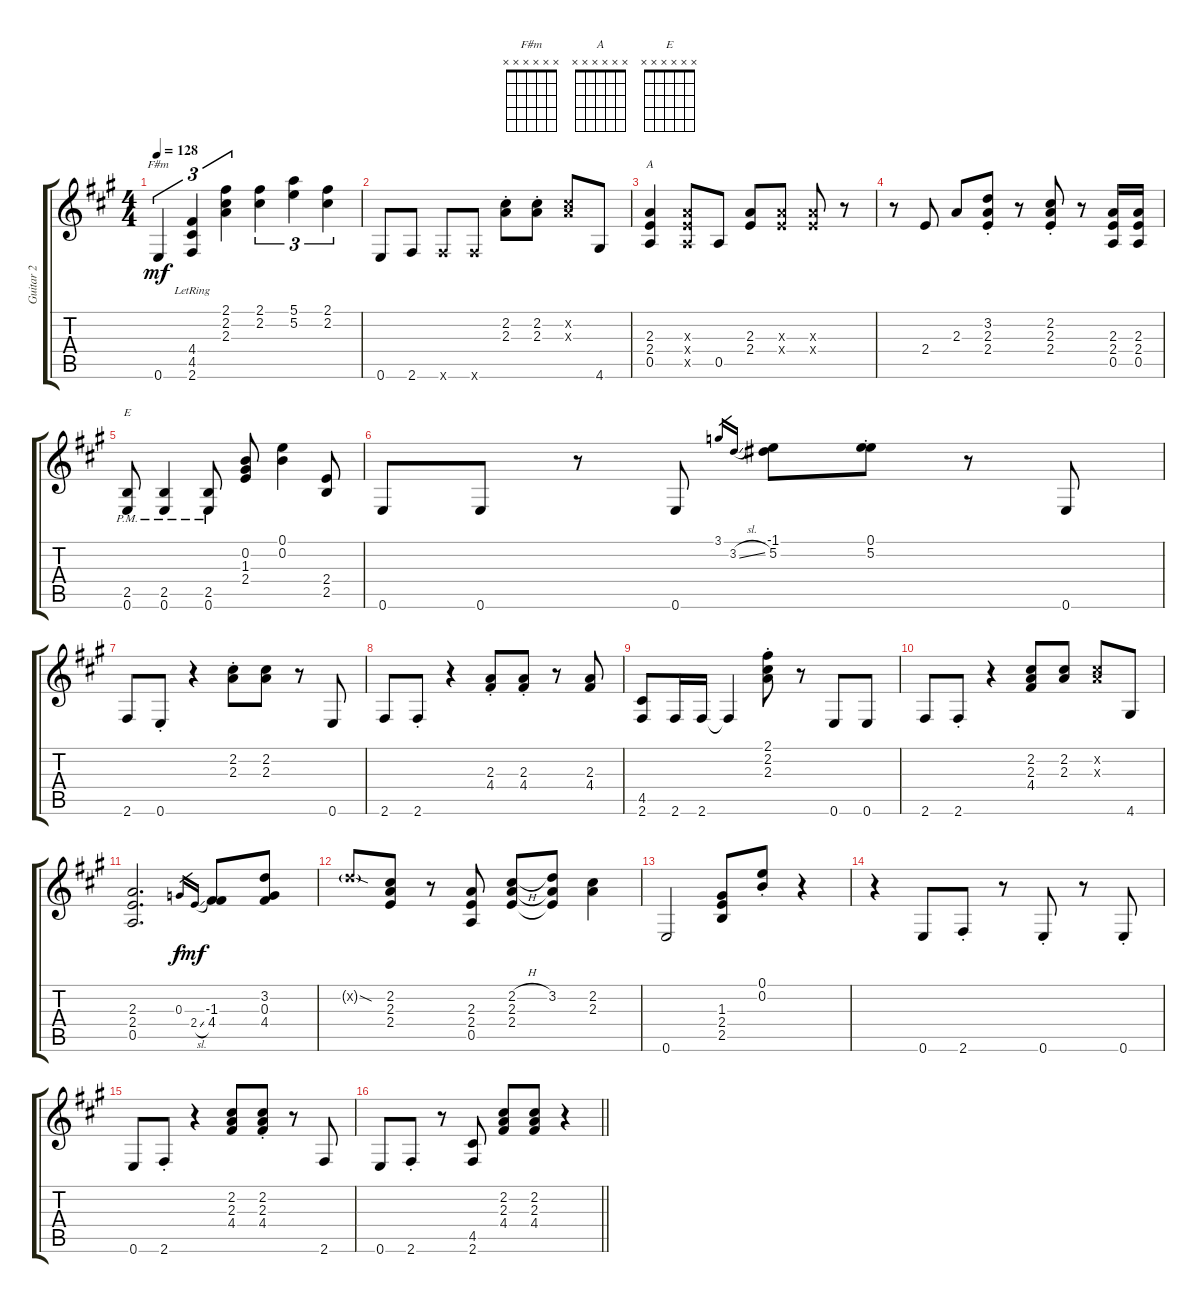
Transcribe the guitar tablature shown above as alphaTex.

\track ("Guitar 2" "Guitar 2") {instrument overdrivenguitar}
\staff {score tabs}
\tuning (E4 B3 G3 D3 A2 E2) {hide}
\chord ("F#m" x x x x x x)
\chord ("A" x x x x x x)
\chord ("E" x x x x x x)
\ts (4 4)
\tempo 128
\clef g2
\ks f#minor
0.6.4{tu (3 2) ch "F#m" dy mf} (4.4{lr} 4.5{lr} 2.6{lr}).4{tu (3 2)} (2.1 2.2 2.3).4{tu (3 2)} (2.1 2.2).4{tu (3 2)} (5.1 5.2).4{tu (3 2)} (2.1 2.2).4{tu (3 2)} |
0.6.8 2.6.8 2.6{x}.8 2.6{x}.8 (2.2{st} 2.3{st}).8 (2.2{st} 2.3{st}).8 (2.2{x} 2.3{x}).8 4.6.8 |
(2.3 2.4 0.5).4{ch "A"} (2.3{x} 2.4{x} 0.5{x}).8 0.5.8 (2.3 2.4).8 (2.3{x} 2.4{x}).8 (2.3{x} 2.4{x}).8 r.8 |
r.8 2.4.8 2.3.8 (3.2{st} 2.3{st} 2.4{st}).8 r.8 (2.2{st} 2.3{st} 2.4{st}).8 r.8 (2.3 2.4 0.5).16 (2.3 2.4 0.5).16 |
(2.5{pm} 0.6).8{ch "E"} (2.5{pm} 0.6).4 (2.5{pm} 0.6).8 (0.2 1.3 2.4).8 (0.1 0.2).4 (2.4 2.5).8 |
0.6.8 0.6.8 r.8 0.6.8 3.1.16{gr} 3.2{sl}.16{gr} (-1.1 5.2).8 (0.1{st} 5.2{st}).8 r.8 0.6.8 |
2.6.8 0.6{st}.8 r.4 (2.2{st} 2.3{st}).8 (2.2 2.3).8 r.8 0.6.8 |
2.6.8 2.6{st}.8 r.4 (2.3{st} 4.4{st}).8 (2.3{st} 4.4{st}).8 r.8 (2.3 4.4).8 |
(4.5 2.6).8 2.6.16 2.6.16 2.6{t}.4 (2.1{st} 2.2{st} 2.3{st}).8 r.8 0.6.8 0.6.8 |
2.6.8 2.6{st}.8 r.4 (2.2 2.3 4.4).8 (2.2 2.3).8 (2.2{x} 2.3{x}).8 4.6.8 |
(2.3 2.4 0.5).2{d} 0.3.16{gr dy f} 2.4{sl}.16{gr dy mf} (-1.3 4.4).8 (3.2 0.3 4.4).8 |
3.2{sod g x}.8 (2.2 2.3 2.4).8 r.8 (2.3 2.4 0.5).8 (2.2{h} 2.3 2.4).8 (3.2 2.3{t} 2.4{t}).8 (2.2 2.3).4 |
0.6.2 (1.3 2.4 2.5).8 (0.1{st} 0.2{st}).8 r.4 |
r.4 0.6.8 2.6{st}.8 r.8 0.6{st}.8 r.8 0.6{st}.8 |
0.6.8 2.6{st}.8 r.4 (2.2 2.3 4.4).8 (2.2{st} 2.3{st} 4.4{st}).8 r.8 2.6.8 |
\barLineRight lightlight
0.6.8 2.6{st}.8 r.8 (4.5 2.6).8 (2.2 2.3 4.4).8 (2.2 2.3 4.4).8 r.4
